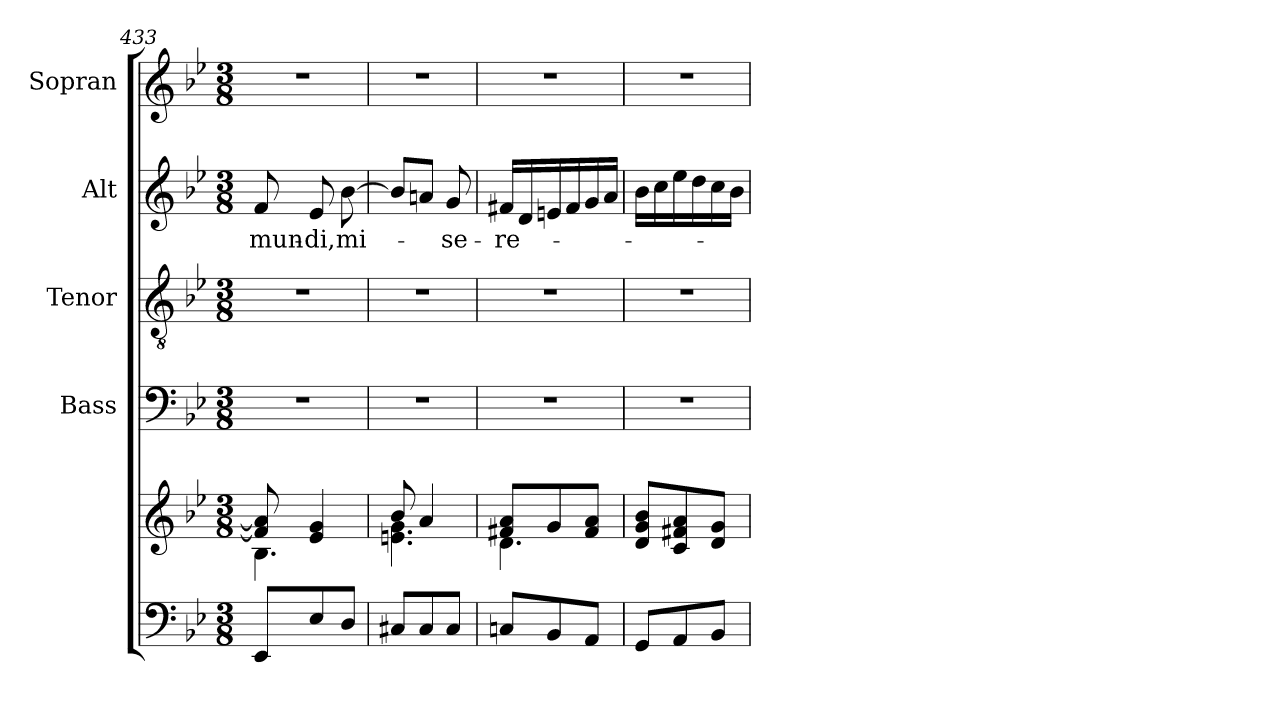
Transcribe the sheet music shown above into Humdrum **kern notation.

**kern	**kern	**kern	**kern	**kern	**text	**kern
*part5	*part5	*part4	*part3	*part2	*part2	*part1
*staff6	*staff5	*staff4	*staff3	*staff2	*staff2	*staff1
*	*	*I"Bass	*I"Tenor	*I"Alt	*	*I"Sopran
*	*	*I'B.	*I'T.	*I'A.	*	*I'S.
*clefF4	*clefG2	*clefF4	*clefGv2	*clefG2	*	*clefG2
*k[b-e-]	*k[b-e-]	*k[b-e-]	*k[b-e-]	*k[b-e-]	*	*k[b-e-]
*B-:	*B-:	*B-:	*B-:	*B-:	*	*B-:
*M3/8	*M3/8	*M3/8	*M3/8	*M3/8	*	*M3/8
=433	=433	=433	=433	=433	=433	=433
*	*^	*	*	*	*	*
!	!	!	!	!	!	!LO:LY:b	!
8EE-/L	8f/] 8a-/]	4.B-\	4.r	4.r	8f/	mun-	4.r
!	!	!	!	!	!	!LO:LY:b	!
8E-/	4e-/ 4g/	.	.	.	8e-/	-di,	.
!	!	!	!	!	!	!LO:LY:b	!
8D/J	.	.	.	.	[8b-\	mi-	.
=434	=434	=434	=434	=434	=434	=434	=434
8C#X/L	8b-/	4.en\ 4.g\	4.r	4.r	8b-/L]	.	4.r
8C#/	4a/	.	.	.	8an/J	.	.
!	!	!	!	!	!	!LO:LY:b	!
8C#/J	.	.	.	.	8g/	-se-	.
=435	=435	=435	=435	=435	=435	=435	=435
!	!	!	!	!	!	!LO:LY:b	!
8Cn/L	8f#X/ 8a/L	4.d\	4.r	4.r	16f#X/LL	-re-	4.r
.	.	.	.	.	16d/	.	.
8BB-/	8g/	.	.	.	16en/	.	.
.	.	.	.	.	16f#/	.	.
8AA/J	8f#/ 8a/J	.	.	.	16g/	.	.
.	.	.	.	.	16a/JJ	.	.
*	*v	*v	*	*	*	*	*
=436	=436	=436	=436	=436	=436	=436
8GG/L	8d/ 8g/ 8b-/L	4.r	4.r	16b-\LL	.	4.r
.	.	.	.	16cc\	.	.
8AA/	8c/ 8f#X/ 8a/	.	.	16ee-\	.	.
.	.	.	.	16dd\	.	.
8BB-/J	8d/ 8g/J	.	.	16cc\	.	.
.	.	.	.	16b-\JJ	.	.
=	=	=	=	=	=	=
*-	*-	*-	*-	*-	*-	*-
